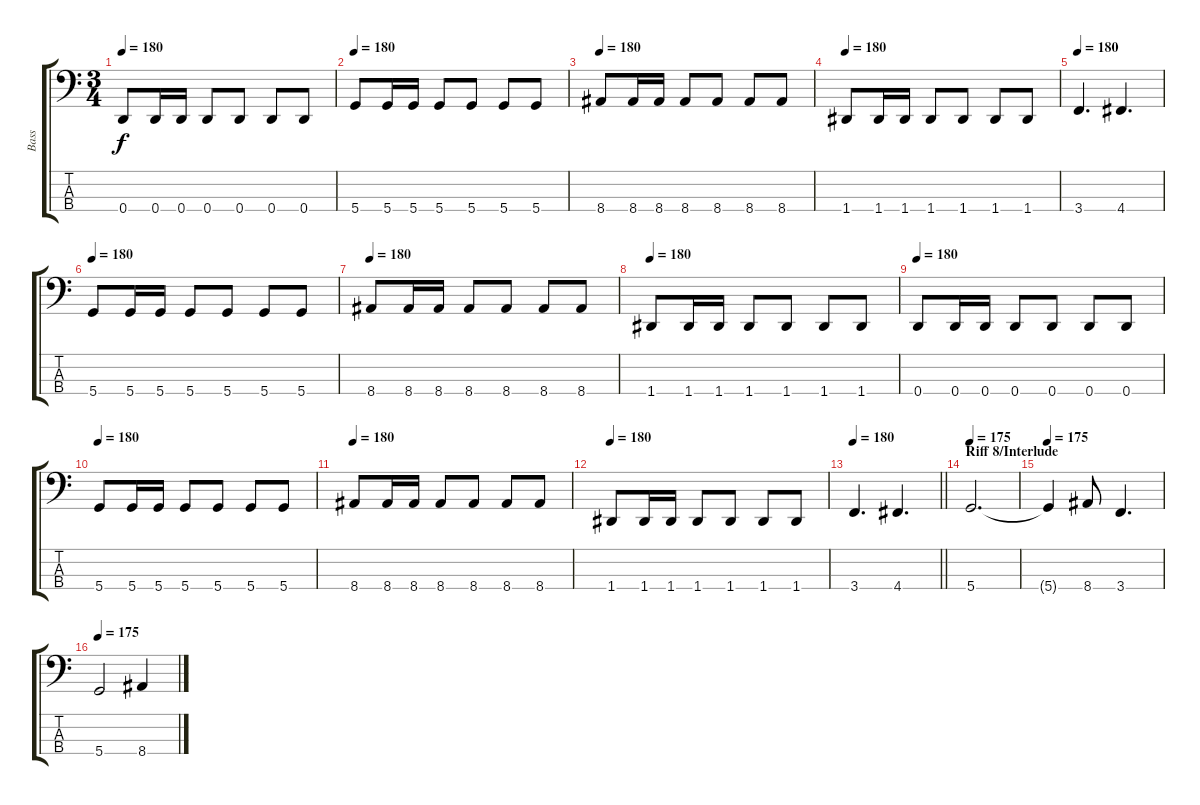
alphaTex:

\track ("Bass" "Bass") {instrument electricbasspick}
\staff {score tabs}
\tuning (F2 C2 G1 D1) {hide}
\ts (3 4)
\tempo 180
\clef f4
\ks c
0.4.8{dy f} 0.4.16 0.4.16 0.4.8 0.4.8 0.4.8 0.4.8 |
\tempo 180
5.4.8 5.4.16 5.4.16 5.4.8 5.4.8 5.4.8 5.4.8 |
\tempo 180
8.4.8 8.4.16 8.4.16 8.4.8 8.4.8 8.4.8 8.4.8 |
\tempo 180
1.4.8 1.4.16 1.4.16 1.4.8 1.4.8 1.4.8 1.4.8 |
\tempo 180
3.4.4{d} 4.4.4{d} |
\tempo 180
5.4.8 5.4.16 5.4.16 5.4.8 5.4.8 5.4.8 5.4.8 |
\tempo 180
8.4.8 8.4.16 8.4.16 8.4.8 8.4.8 8.4.8 8.4.8 |
\tempo 180
1.4.8 1.4.16 1.4.16 1.4.8 1.4.8 1.4.8 1.4.8 |
\tempo 180
0.4.8 0.4.16 0.4.16 0.4.8 0.4.8 0.4.8 0.4.8 |
\tempo 180
5.4.8 5.4.16 5.4.16 5.4.8 5.4.8 5.4.8 5.4.8 |
\tempo 180
8.4.8 8.4.16 8.4.16 8.4.8 8.4.8 8.4.8 8.4.8 |
\tempo 180
1.4.8 1.4.16 1.4.16 1.4.8 1.4.8 1.4.8 1.4.8 |
\tempo 180
\barLineRight lightlight
3.4.4{d} 4.4.4{d} |
\section ("" "Riff 8/Interlude")
\tempo 175
5.4.2{d} |
\tempo 175
5.4{t}.4 8.4.8 3.4.4{d} |
\tempo 175
5.4.2 8.4.4
